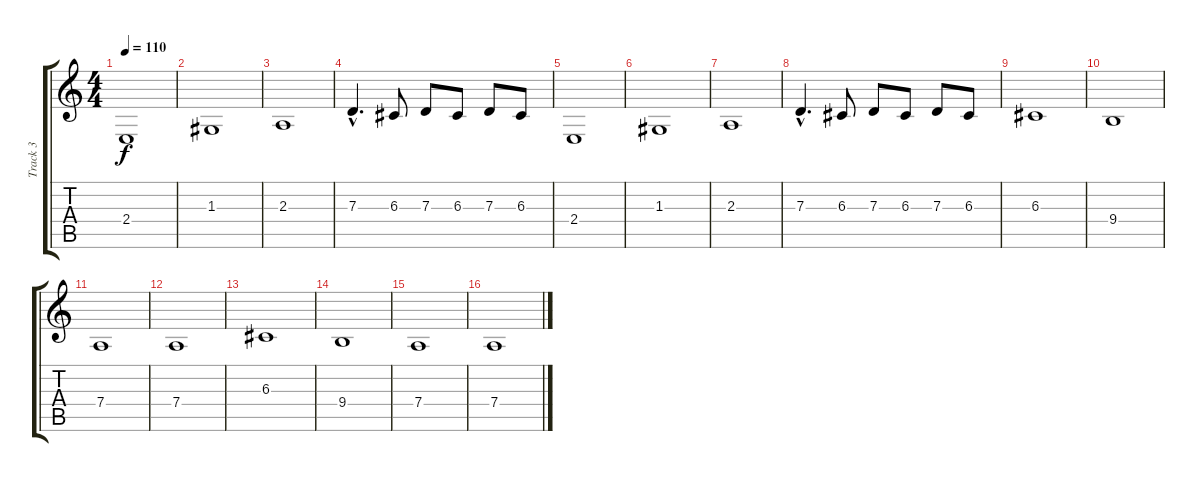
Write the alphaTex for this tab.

\track ("Track 3" "Track 3") {instrument stringensemble1}
\staff {score tabs}
\tuning (E4 B3 G3 D3 A2 E2) {hide}
\ts (4 4)
\tempo 110
\clef g2
\ks c
2.4.1{dy f} |
1.3.1 |
2.3.1 |
7.3{hac}.4{d} 6.3.8 7.3.8 6.3.8 7.3.8 6.3.8 |
2.4.1 |
1.3.1 |
2.3.1 |
7.3{hac}.4{d} 6.3.8 7.3.8 6.3.8 7.3.8 6.3.8 |
6.3.1 |
9.4.1 |
7.4.1 |
7.4.1 |
6.3.1 |
9.4.1 |
7.4.1 |
7.4.1
